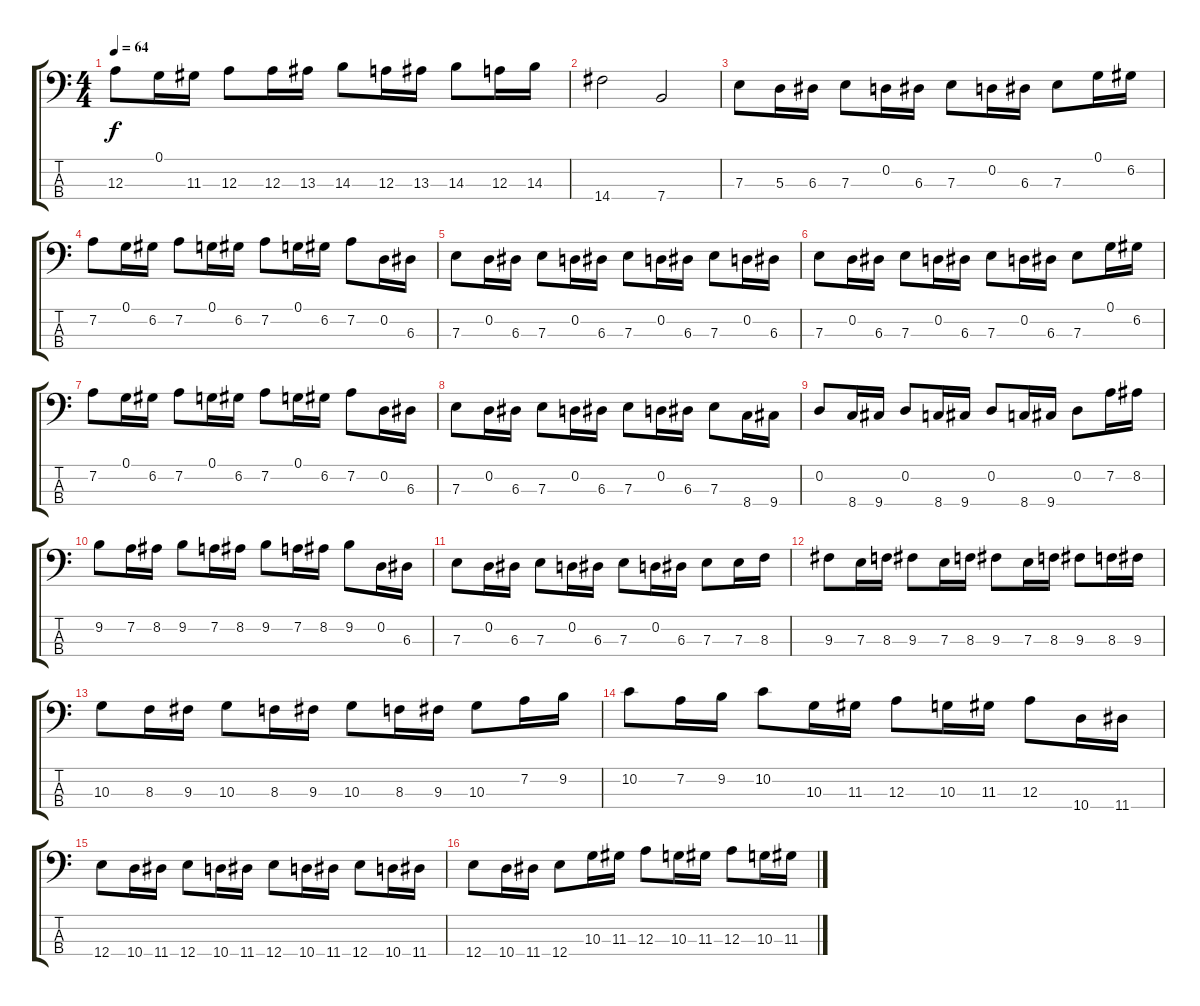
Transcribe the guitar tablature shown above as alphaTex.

\track "" {instrument electricbassfinger}
\staff {score tabs}
\tuning (G2 D2 A1 E1) {hide}
\ts (4 4)
\tempo 64
\clef f4
\ks c
12.3.8{dy f} 0.1.16 11.3.16 12.3.8 12.3.16 13.3.16 14.3.8 12.3.16 13.3.16 14.3.8 12.3.16 14.3.16 |
14.4.2 7.4.2 |
7.3.8 5.3.16 6.3.16 7.3.8 0.2.16 6.3.16 7.3.8 0.2.16 6.3.16 7.3.8 0.1.16 6.2.16 |
7.2.8 0.1.16 6.2.16 7.2.8 0.1.16 6.2.16 7.2.8 0.1.16 6.2.16 7.2.8 0.2.16 6.3.16 |
7.3.8 0.2.16 6.3.16 7.3.8 0.2.16 6.3.16 7.3.8 0.2.16 6.3.16 7.3.8 0.2.16 6.3.16 |
7.3.8 0.2.16 6.3.16 7.3.8 0.2.16 6.3.16 7.3.8 0.2.16 6.3.16 7.3.8 0.1.16 6.2.16 |
7.2.8 0.1.16 6.2.16 7.2.8 0.1.16 6.2.16 7.2.8 0.1.16 6.2.16 7.2.8 0.2.16 6.3.16 |
7.3.8 0.2.16 6.3.16 7.3.8 0.2.16 6.3.16 7.3.8 0.2.16 6.3.16 7.3.8 8.4.16 9.4.16 |
0.2.8 8.4.16 9.4.16 0.2.8 8.4.16 9.4.16 0.2.8 8.4.16 9.4.16 0.2.8 7.2.16 8.2.16 |
9.2.8 7.2.16 8.2.16 9.2.8 7.2.16 8.2.16 9.2.8 7.2.16 8.2.16 9.2.8 0.2.16 6.3.16 |
7.3.8 0.2.16 6.3.16 7.3.8 0.2.16 6.3.16 7.3.8 0.2.16 6.3.16 7.3.8 7.3.16 8.3.16 |
9.3.8 7.3.16 8.3.16 9.3.8 7.3.16 8.3.16 9.3.8 7.3.16 8.3.16 9.3.8 8.3.16 9.3.16 |
10.3.8 8.3.16 9.3.16 10.3.8 8.3.16 9.3.16 10.3.8 8.3.16 9.3.16 10.3.8 7.2.16 9.2.16 |
10.2.8 7.2.16 9.2.16 10.2.8 10.3.16 11.3.16 12.3.8 10.3.16 11.3.16 12.3.8 10.4.16 11.4.16 |
12.4.8 10.4.16 11.4.16 12.4.8 10.4.16 11.4.16 12.4.8 10.4.16 11.4.16 12.4.8 10.4.16 11.4.16 |
12.4.8 10.4.16 11.4.16 12.4.8 10.3.16 11.3.16 12.3.8 10.3.16 11.3.16 12.3.8 10.3.16 11.3.16
